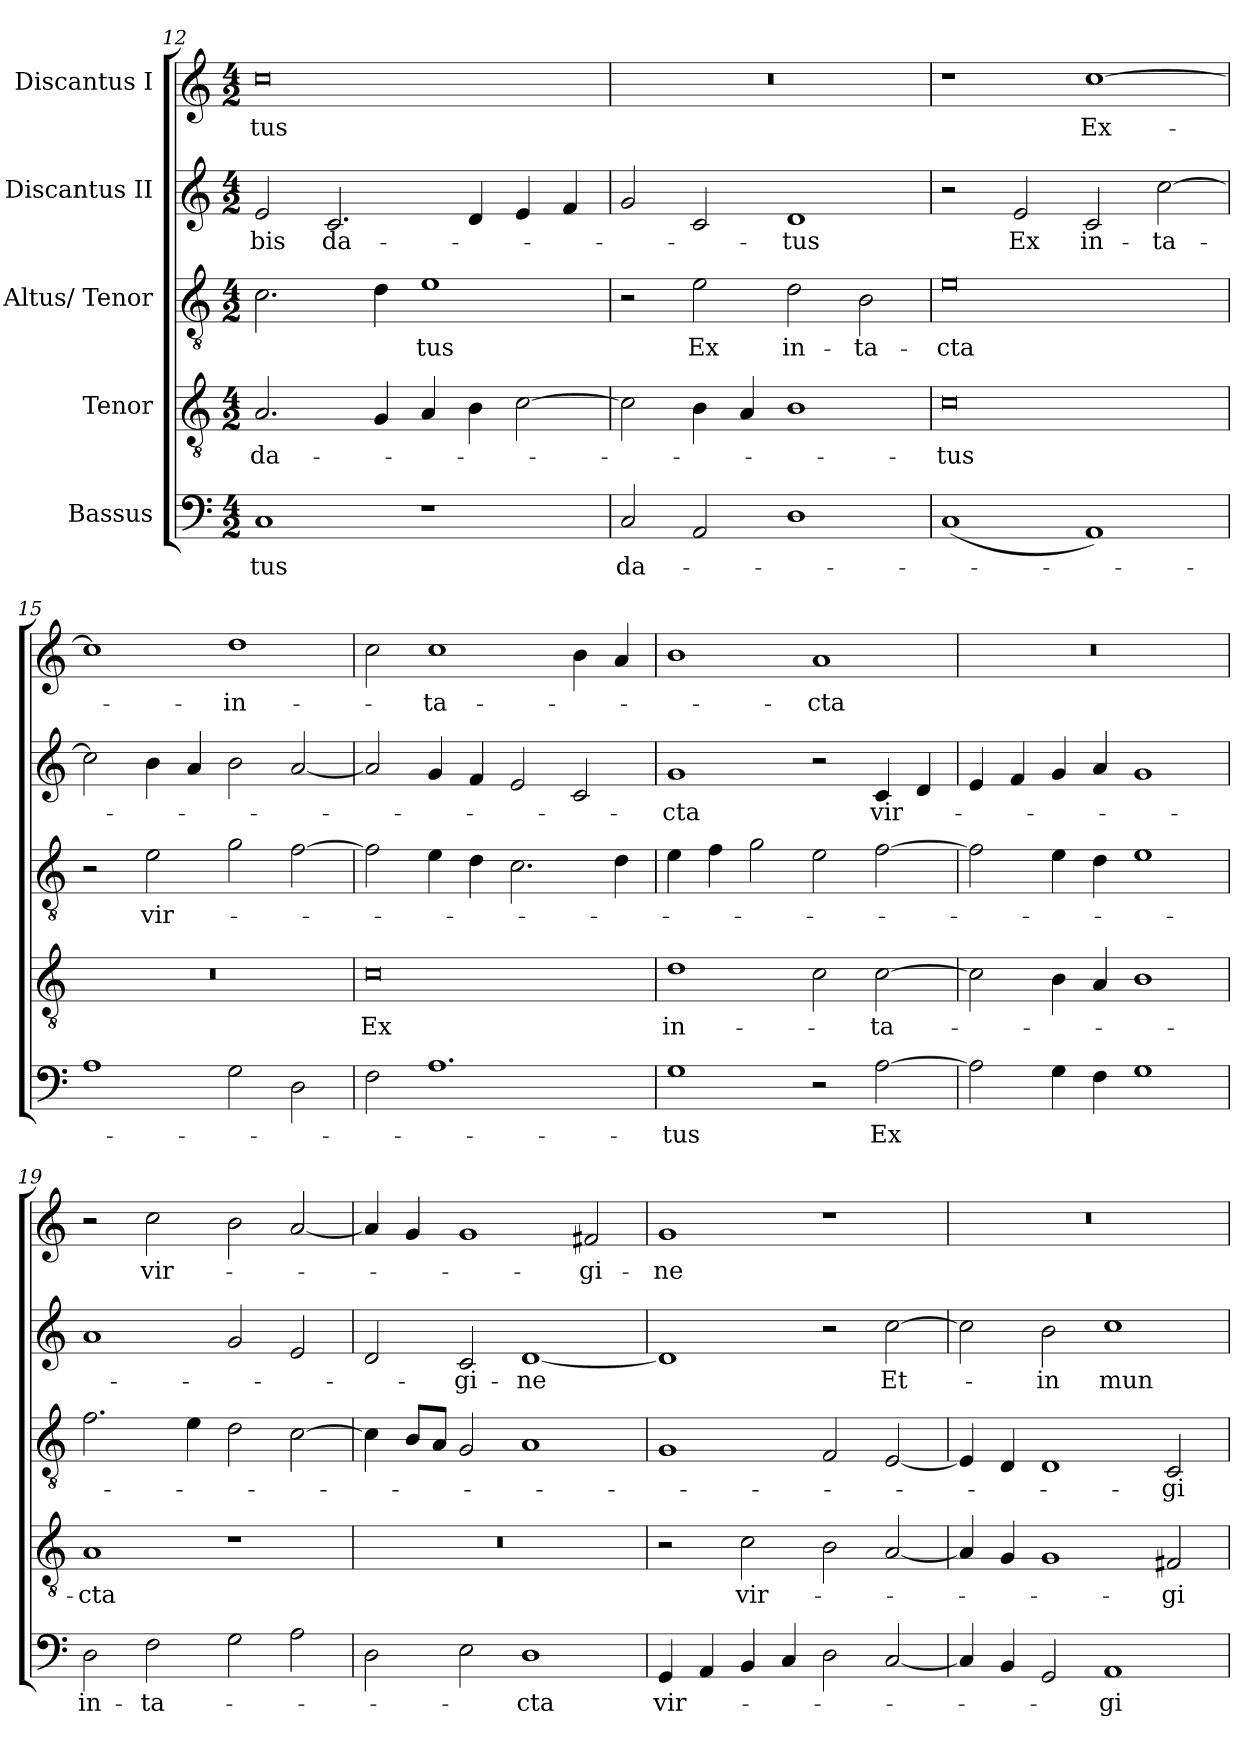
**kern	**text	**kern	**text	**kern	**text	**kern	**text	**kern	**text
*part5	*part5	*part4	*part4	*part3	*part3	*part2	*part2	*part1	*part1
*staff5	*staff5	*staff4	*staff4	*staff3	*staff3	*staff2	*staff2	*staff1	*staff1
*I"Bassus	*	*I"Tenor	*	*I"Altus/ Tenor	*	*I"Discantus II	*	*I"Discantus I	*
*clefF4	*	*clefGv2	*	*clefGv2	*	*clefG2	*	*clefG2	*
*k[]	*	*k[]	*	*k[]	*	*k[]	*	*k[]	*
*M4/2	*	*M4/2	*	*M4/2	*	*M4/2	*	*M4/2	*
=12	=12	=12	=12	=12	=12	=12	=12	=12	=12
1C	tus	2.A/	da-	2.c\	.	2e/	-bis	0cc	-tus
.	.	.	.	.	.	2.c/	da-	.	.
.	.	4G/	.	4d\	.	.	.	.	.
1r	.	4A/	.	1e	-tus	.	.	.	.
.	.	4B\	.	.	.	4d/	.	.	.
.	.	[2c\	.	.	.	4e/	.	.	.
.	.	.	.	.	.	4f/	.	.	.
=13	=13	=13	=13	=13	=13	=13	=13	=13	=13
2C/	da-	2c\]	.	2r	.	2g/	.	0r	.
2AA/	.	4B\	.	2e\	Ex	2c/	.	.	.
.	.	4A/	.	.	.	.	.	.	.
1D	.	1B	.	2d\	in-	1d	-tus	.	.
.	.	.	.	2B\	-ta-	.	.	.	.
=14	=14	=14	=14	=14	=14	=14	=14	=14	=14
(1C	.	0c	-tus	0e	-cta	2r	.	1r	.
.	.	.	.	.	.	2e/	Ex	.	.
1AA)	.	.	.	.	.	2c/	in-	[1cc	Ex-
.	.	.	.	.	.	[2cc\	-ta-	.	.
=15	=15	=15	=15	=15	=15	=15	=15	=15	=15
1A	.	0r	.	2r	.	2cc\]	.	1cc]	.
.	.	.	.	2e\	vir-	4b\	.	.	.
.	.	.	.	.	.	4a/	.	.	.
2G\	.	.	.	2g\	.	2b\	.	1dd	-in-
2D\	.	.	.	[2f\	.	[2a/	.	.	.
=16	=16	=16	=16	=16	=16	=16	=16	=16	=16
2F\	.	0c	Ex	2f\]	.	2a/]	.	2cc\	.
1.A	.	.	.	4e\	.	4g/	.	1cc	-ta-
.	.	.	.	4d\	.	4f/	.	.	.
.	.	.	.	2.c\	.	2e/	.	.	.
.	.	.	.	.	.	2c/	.	4b\	.
.	.	.	.	4d\	.	.	.	4a/	.
=17	=17	=17	=17	=17	=17	=17	=17	=17	=17
1G	-tus	1d	in-	4e\	.	1g	-cta	1b	.
.	.	.	.	4f\	.	.	.	.	.
.	.	.	.	2g\	.	.	.	.	.
2r	.	2c\	.	2e\	.	2r	.	1a	-cta
[2A\	Ex	[2c\	-ta-	[2f\	.	4c/	vir-	.	.
.	.	.	.	.	.	4d/	.	.	.
!!LO:LB:g=z
=18	=18	=18	=18	=18	=18	=18	=18	=18	=18
2A\]	.	2c\]	.	2f\]	.	4e/	.	0r	.
.	.	.	.	.	.	4f/	.	.	.
4G\	.	4B\	.	4e\	.	4g/	.	.	.
4F\	.	4A/	.	4d\	.	4a/	.	.	.
1G	.	1B	.	1e	.	1g	.	.	.
=19	=19	=19	=19	=19	=19	=19	=19	=19	=19
2D\	in-	1A	-cta	2.f\	.	1a	.	2r	.
2F\	-ta-	.	.	.	.	.	.	2cc\	vir-
.	.	.	.	4e\	.	.	.	.	.
2G\	.	1r	.	2d\	.	2g/	.	2b\	.
2A\	.	.	.	[2c\	.	2e/	.	[2a/	.
=20	=20	=20	=20	=20	=20	=20	=20	=20	=20
2D\	.	0r	.	4c\]	.	2d/	.	4a/]	.
.	.	.	.	8B/L	.	.	.	4g/	.
.	.	.	.	8A/J	.	.	.	.	.
2E\	.	.	.	2G/	.	2c/	-gi-	1g	.
1D	-cta	.	.	1A	.	[1d	-ne	.	.
.	.	.	.	.	.	.	.	2f#X/	-gi-
=21	=21	=21	=21	=21	=21	=21	=21	=21	=21
4GG/	vir-	2r	.	1G	.	1d]	.	1g	-ne
4AA/	.	.	.	.	.	.	.	.	.
4BB/	.	2c\	vir-	.	.	.	.	.	.
4C/	.	.	.	.	.	.	.	.	.
2D\	.	2B\	.	2F/	.	2r	.	1r	.
[2C/	.	[2A/	.	[2E/	.	[2cc\	Et-	.	.
=22	=22	=22	=22	=22	=22	=22	=22	=22	=22
4C/]	.	4A/]	.	4E/]	.	2cc\]	.	0r	.
4BB/	.	4G/	.	4D/	.	.	.	.	.
2GG/	.	1G	.	1D	.	2b\	-in	.	.
1AA	-gi-	.	.	.	.	1cc	mun-	.	.
.	.	2F#X/	-gi-	2C/	-gi-	.	.	.	.
=	=	=	=	=	=	=	=	=	=
*-	*-	*-	*-	*-	*-	*-	*-	*-	*-
